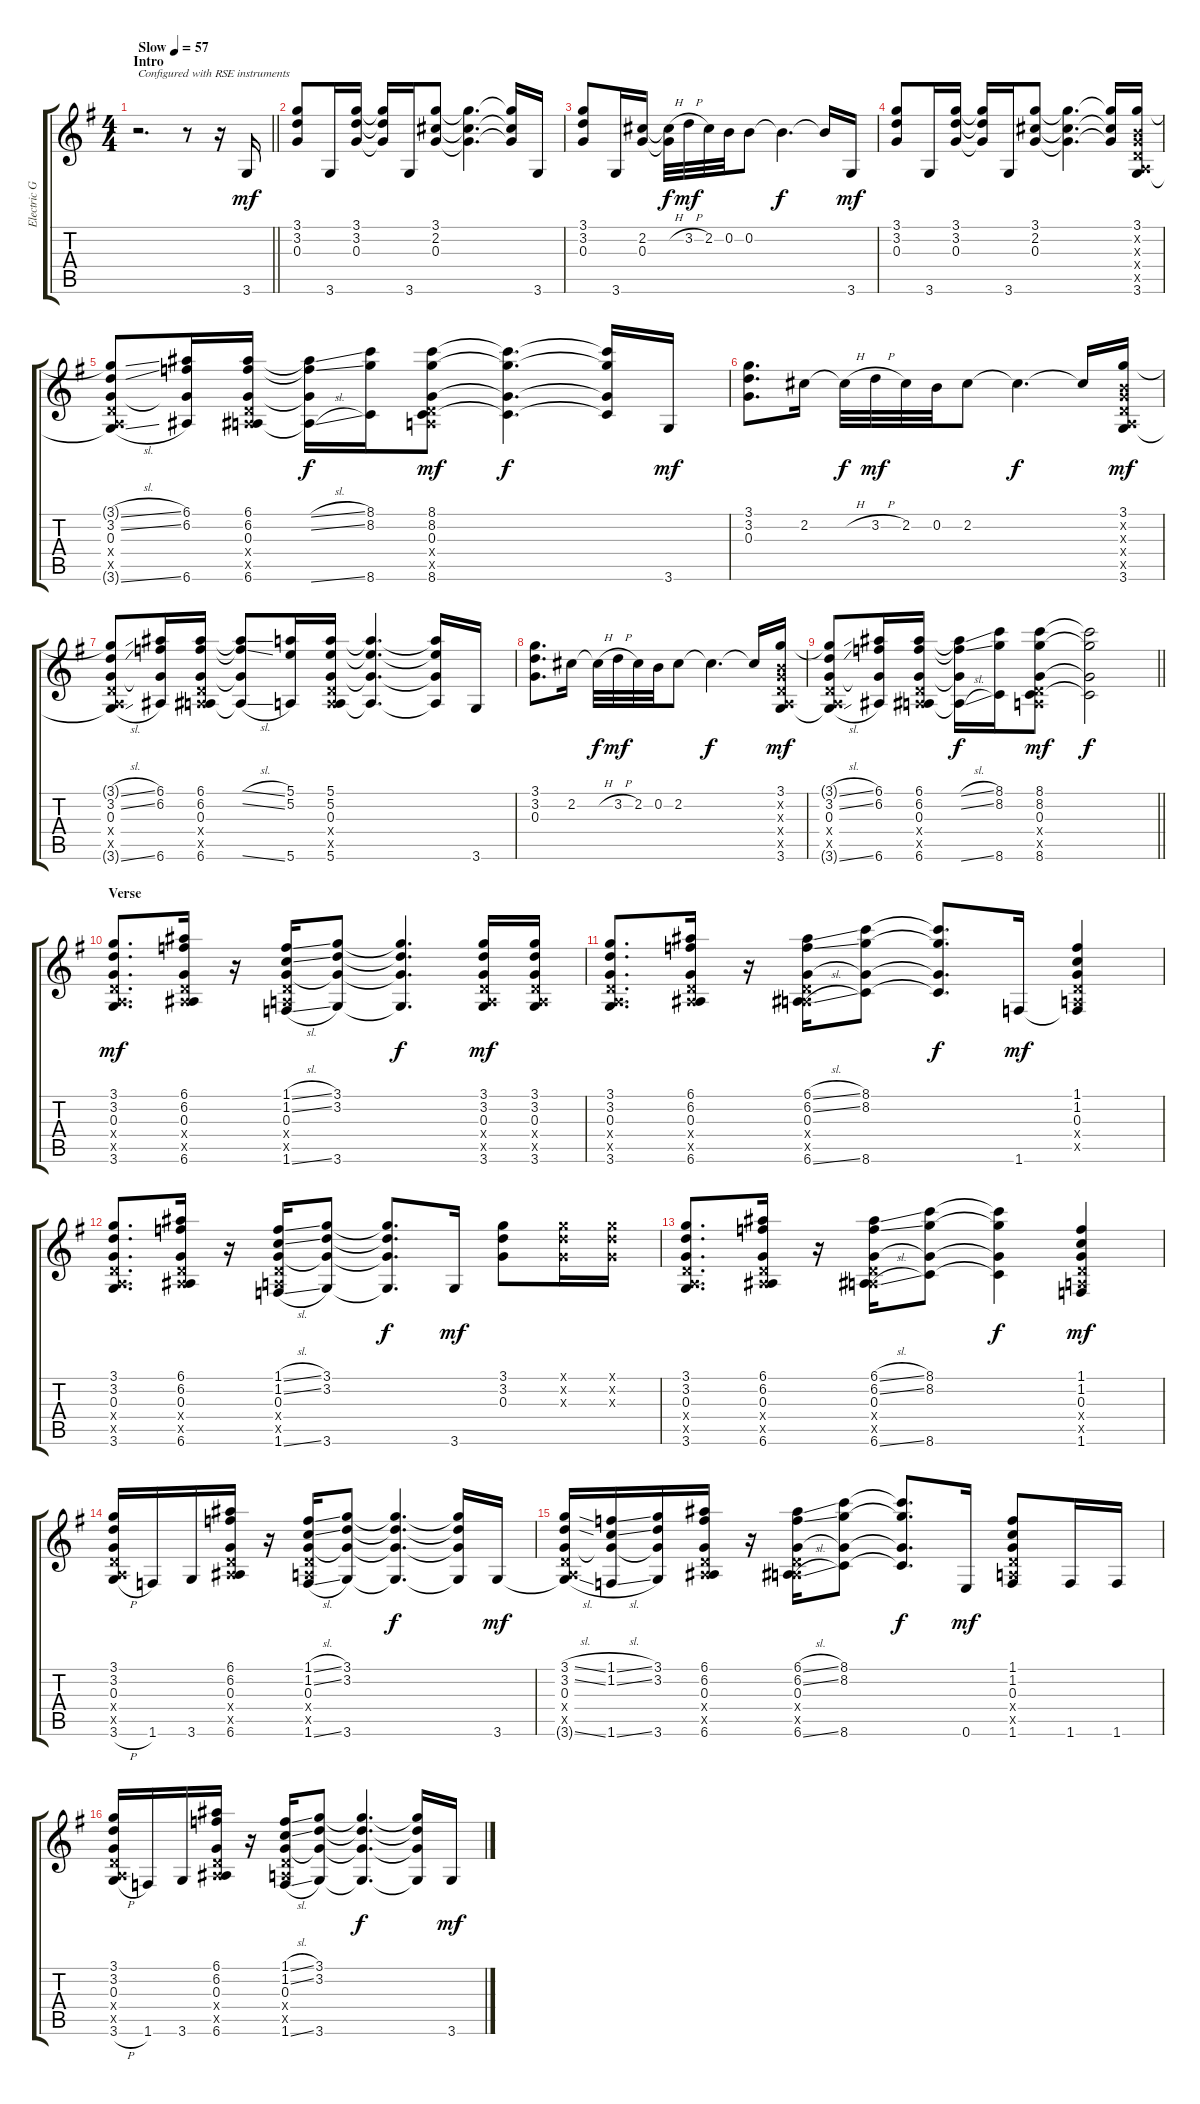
\track ("Electric Gtr. 1" "Electric G") {instrument electricguitarclean}
\staff {score tabs}
\tuning (E4 B3 G3 D3 A2 E2) {hide}
\ts (4 4)
\section ("" "Intro")
\tempo (57 "Slow")
\clef g2
\barLineRight lightlight
\ks g
r.2{d txt "Configured with RSE instruments" dy mf instrument electricguitarclean} r.8 r.16 3.6.16 |
(3.1 3.2 0.3).8 3.6.16 (3.1 3.2 0.3).16 (3.1{t} 3.2{t} 0.3{t}).16 3.6.16 (3.1 2.2 0.3).8 (3.1{t} 2.2{t} 0.3{t}).4{d} (3.1{t} 2.2{t} 0.3{t}).16 3.6.16 |
(3.1 3.2 0.3).8 3.6.16 (2.2 0.3).16 (2.2{h t} 0.3{t}).32{dy f} 3.2{h}.32{dy mf} 2.2.32 0.2.32 0.2.8 0.2{t}.4{d dy f} 0.2{t}.16 3.6.16{dy mf} |
(3.1 3.2 0.3).8 3.6.16 (3.1 3.2 0.3).16 (3.1{t} 3.2{t} 0.3{t}).16 3.6.16 (3.1 2.2 0.3).8 (3.1{t} 2.2{t} 0.3{t}).4{d} (3.1{t} 2.2{t} 0.3{t}).16 (3.1 0.2{x} 0.3{x} 0.4{x} 0.5{x} 3.6).16 |
(3.1{sl t} 3.2{sl} 0.3 0.4{x} 0.5{x} 3.6{sl t}).8 (6.1 6.2 0.3{t} 6.6).16 (6.1 6.2 0.3 0.4{x} 0.5{x} 6.6).16 (6.1{sl t} 6.2{sl t} 0.3{t} 6.6{sl t}).16{dy f} (8.1 8.2 8.6).16 (8.1 8.2 0.3 0.4{x} 0.5{x} 8.6).8{dy mf} (8.1{t} 8.2{t} 0.3{t} 8.6{t}).4{d dy f} (8.1{t} 8.2{t} 0.3{t} 8.6{t}).16 3.6.16{dy mf} |
(3.1 3.2 0.3).8{d} 2.2.16 2.2{h t}.32{dy f} 3.2{h}.32{dy mf} 2.2.32 0.2.32 2.2.8 2.2{t}.4{d dy f} 2.2{t}.16 (3.1 0.2{x} 0.3{x} 0.4{x} 0.5{x} 3.6).16{dy mf} |
(3.1{sl t} 3.2{sl} 0.3 0.4{x} 0.5{x} 3.6{sl t}).8 (6.1 6.2 0.3{t} 6.6).16 (6.1 6.2 0.3 0.4{x} 0.5{x} 6.6).16 (6.1{sl t} 6.2{sl t} 0.3{t} 6.6{sl t}).8 (5.1 5.2 5.6).16 (5.1 5.2 0.3 0.4{x} 0.5{x} 5.6).16 (5.1{t} 5.2{t} 0.3{t} 5.6{t}).4{d} (5.1{t} 5.2{t} 0.3{t} 5.6{t}).16 3.6.16 |
(3.1 3.2 0.3).8{d} 2.2.16 2.2{h t}.32{dy f} 3.2{h}.32{dy mf} 2.2.32 0.2.32 2.2.8 2.2{t}.4{d dy f} 2.2{t}.16 (3.1 0.2{x} 0.3{x} 0.4{x} 0.5{x} 3.6).16{dy mf} |
\barLineRight lightlight
(3.1{sl t} 3.2{sl} 0.3 0.4{x} 0.5{x} 3.6{sl t}).8 (6.1 6.2 0.3{t} 6.6).16 (6.1 6.2 0.3 0.4{x} 0.5{x} 6.6).16 (6.1{sl t} 6.2{sl t} 0.3{t} 6.6{sl t}).16{dy f} (8.1 8.2 8.6).16 (8.1 8.2 0.3 0.4{x} 0.5{x} 8.6).8{dy mf} (8.1{t} 8.2{t} 0.3{t} 8.6{t}).2{dy f} |
\section ("" "Verse")
(3.1 3.2 0.3 0.4{x} 0.5{x} 3.6).8{d dy mf} (6.1 6.2 0.3 0.4{x} 0.5{x} 6.6).16 r.16 (1.1{sl} 1.2{sl} 0.3 0.4{x} 0.5{x} 1.6{sl}).16 (3.1 3.2 0.3{t} 3.6).8 (3.1{t} 3.2{t} 0.3{t} 3.6{t}).4{d dy f} (3.1 3.2 0.3 0.4{x} 0.5{x} 3.6).16{dy mf} (3.1 3.2 0.3 0.4{x} 0.5{x} 3.6).16 |
(3.1 3.2 0.3 0.4{x} 0.5{x} 3.6).8{d} (6.1 6.2 0.3 0.4{x} 0.5{x} 6.6).16 r.16 (6.1{sl} 6.2{sl} 0.3 0.4{x} 0.5{x} 6.6{sl}).16 (8.1 8.2 0.3{t} 8.6).8 (8.1{t} 8.2{t} 0.3{t} 8.6{t}).8{d dy f} 1.6.16{dy mf} (1.1 1.2 0.3 0.4{x} 0.5{x} 1.6{t}).4 |
(3.1 3.2 0.3 0.4{x} 0.5{x} 3.6).8{d} (6.1 6.2 0.3 0.4{x} 0.5{x} 6.6).16 r.16 (1.1{sl} 1.2{sl} 0.3 0.4{x} 0.5{x} 1.6{sl}).16 (3.1 3.2 0.3{t} 3.6).8 (3.1{t} 3.2{t} 0.3{t} 3.6{t}).8{d dy f} 3.6.16{dy mf} (3.1 3.2 0.3).8 (3.1{x} 3.2{x} 0.3{x}).16 (3.1{x} 3.2{x} 0.3{x}).16 |
(3.1 3.2 0.3 0.4{x} 0.5{x} 3.6).8{d} (6.1 6.2 0.3 0.4{x} 0.5{x} 6.6).16 r.16 (6.1{sl} 6.2{sl} 0.3 0.4{x} 0.5{x} 6.6{sl}).16 (8.1 8.2 0.3{t} 8.6).8 (8.1{t} 8.2{t} 0.3{t} 8.6{t}).4{dy f} (1.1 1.2 0.3 0.4{x} 0.5{x} 1.6).4{dy mf} |
(3.1 3.2 0.3 0.4{x} 0.5{x} 3.6{h}).16 1.6.16 3.6.16 (6.1 6.2 0.3 0.4{x} 0.5{x} 6.6).16 r.16 (1.1{sl} 1.2{sl} 0.3 0.4{x} 0.5{x} 1.6{sl}).16 (3.1 3.2 0.3{t} 3.6).8 (3.1{t} 3.2{t} 0.3{t} 3.6{t}).4{d dy f} (3.1{t} 3.2{t} 0.3{t} 3.6{t}).16 3.6.16{dy mf} |
(3.1{sl} 3.2{sl} 0.3 0.4{x} 0.5{x} 3.6{sl t}).16 (1.1{sl} 1.2{sl} 0.3{t} 1.6{sl}).16 (3.1 3.2 0.3{t} 3.6).16 (6.1 6.2 0.3 0.4{x} 0.5{x} 6.6).16 r.16 (6.1{sl} 6.2{sl} 0.3 0.4{x} 0.5{x} 6.6{sl}).16 (8.1 8.2 0.3{t} 8.6).8 (8.1{t} 8.2{t} 0.3{t} 8.6{t}).8{d dy f} 0.6.16{dy mf} (1.1 1.2 0.3 0.4{x} 0.5{x} 1.6).8 1.6.16 1.6.16 |
(3.1 3.2 0.3 0.4{x} 0.5{x} 3.6{h}).16 1.6.16 3.6.16 (6.1 6.2 0.3 0.4{x} 0.5{x} 6.6).16 r.16 (1.1{sl} 1.2{sl} 0.3 0.4{x} 0.5{x} 1.6{sl}).16 (3.1 3.2 0.3{t} 3.6).8 (3.1{t} 3.2{t} 0.3{t} 3.6{t}).4{d dy f} (3.1{t} 3.2{t} 0.3{t} 3.6{t}).16 3.6.16{dy mf}
